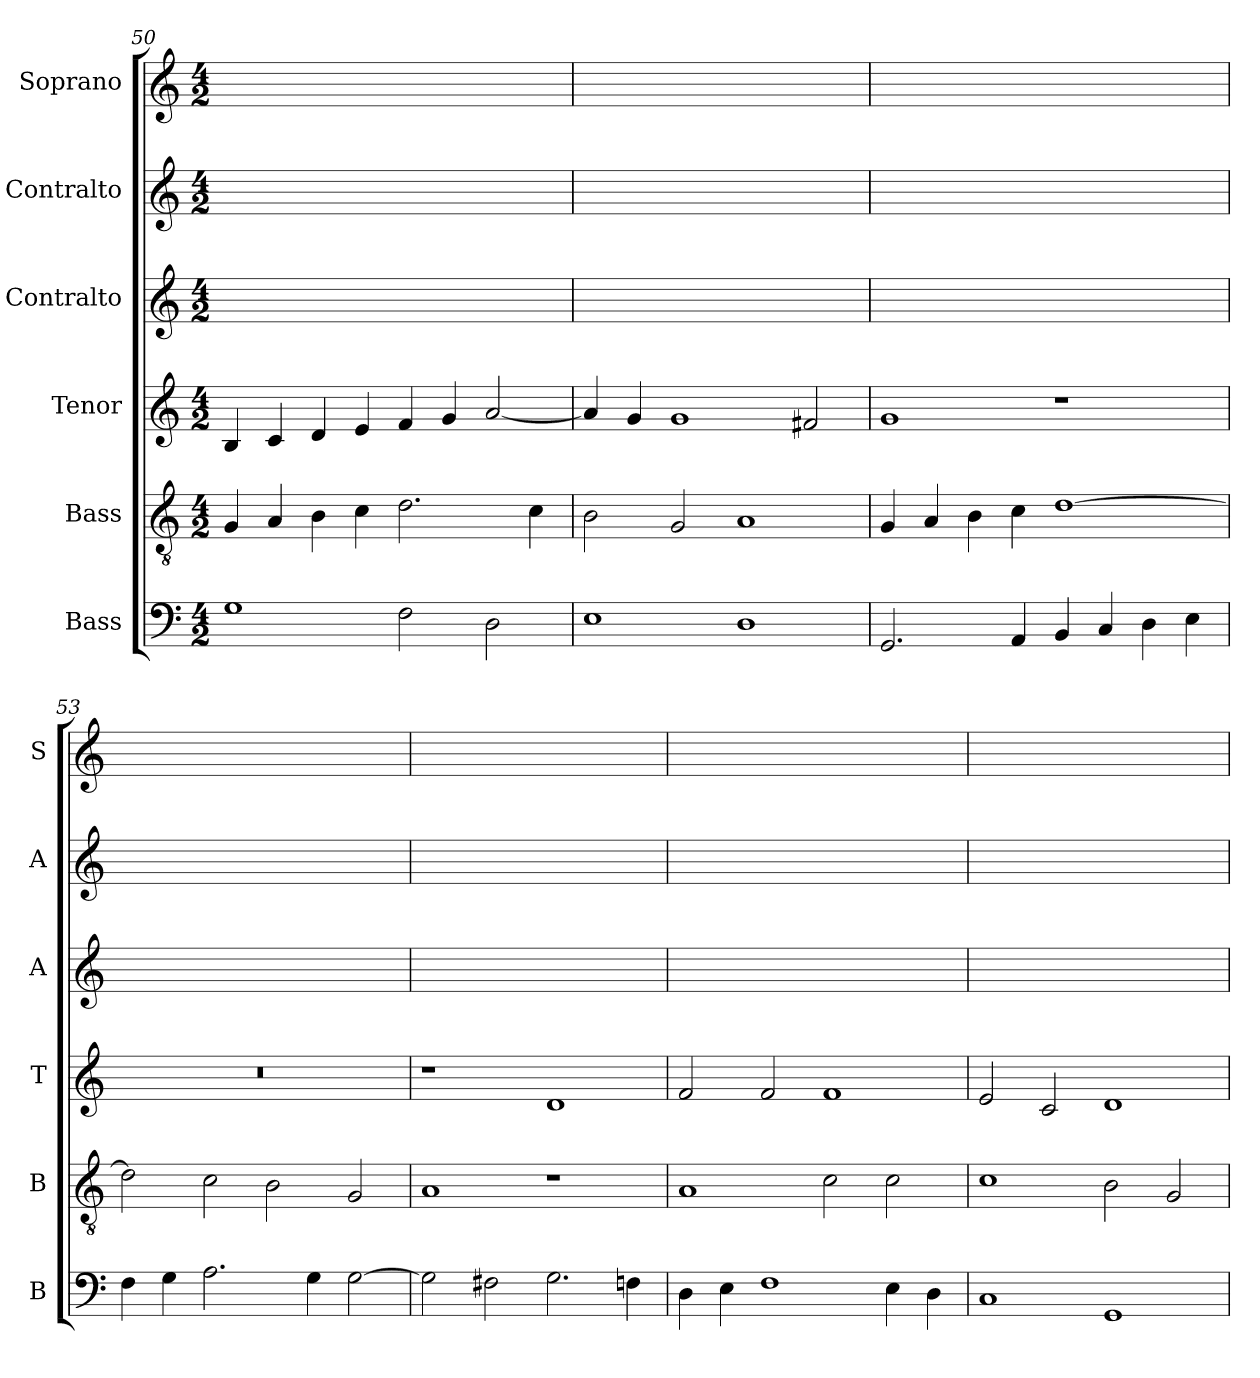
**kern	**kern	**kern	**kern	**kern	**kern
*part6	*part5	*part4	*part3	*part2	*part1
*staff6	*staff5	*staff4	*staff3	*staff2	*staff1
*I"Bass	*I"Bass	*I"Tenor	*I"Contralto	*I"Contralto	*I"Soprano
*I'B	*I'B	*I'T	*I'A	*I'A	*I'S
*clefF4	*clefGv2	*clefG2	*clefG2	*clefG2	*clefG2
*k[]	*k[]	*k[]	*k[]	*k[]	*k[]
*G:mix	*G:mix	*G:mix	*G:mix	*G:mix	*G:mix
*M4/2	*M4/2	*M4/2	*M4/2	*M4/2	*M4/2
=50	=50	=50	=50	=50	=50
1G	4G	4B	0ryy	0ryy	0ryy
.	4A	4c	.	.	.
.	4B	4d	.	.	.
.	4c	4e	.	.	.
2F	2.d	4f	.	.	.
.	.	4g	.	.	.
2D	.	[2a	.	.	.
.	4c	.	.	.	.
=51	=51	=51	=51	=51	=51
1E	2B	4a]	0ryy	0ryy	0ryy
.	.	4g	.	.	.
.	2G	1g	.	.	.
1D	1A	.	.	.	.
.	.	2f#X	.	.	.
=52	=52	=52	=52	=52	=52
2.GG	4G	1g	0ryy	0ryy	0ryy
.	4A	.	.	.	.
.	4B	.	.	.	.
4AA	4c	.	.	.	.
4BB	[1d	1r	.	.	.
4C	.	.	.	.	.
4D	.	.	.	.	.
4E	.	.	.	.	.
=53	=53	=53	=53	=53	=53
4F	2d]	0r	0ryy	0ryy	0ryy
4G	.	.	.	.	.
2.A	2c	.	.	.	.
.	2B	.	.	.	.
4G	.	.	.	.	.
[2G	2G	.	.	.	.
=54	=54	=54	=54	=54	=54
2G]	1A	1r	0ryy	0ryy	0ryy
2F#X	.	.	.	.	.
2.G	1r	1d	.	.	.
4Fn	.	.	.	.	.
=55	=55	=55	=55	=55	=55
4D	1A	2f	0ryy	0ryy	0ryy
4E	.	.	.	.	.
1F	.	2f	.	.	.
.	2c	1f	.	.	.
4E	2c	.	.	.	.
4D	.	.	.	.	.
=56	=56	=56	=56	=56	=56
1C	1c	2e	0ryy	0ryy	0ryy
.	.	2c	.	.	.
1GG	2B	1d	.	.	.
.	2G	.	.	.	.
=	=	=	=	=	=
*-	*-	*-	*-	*-	*-
